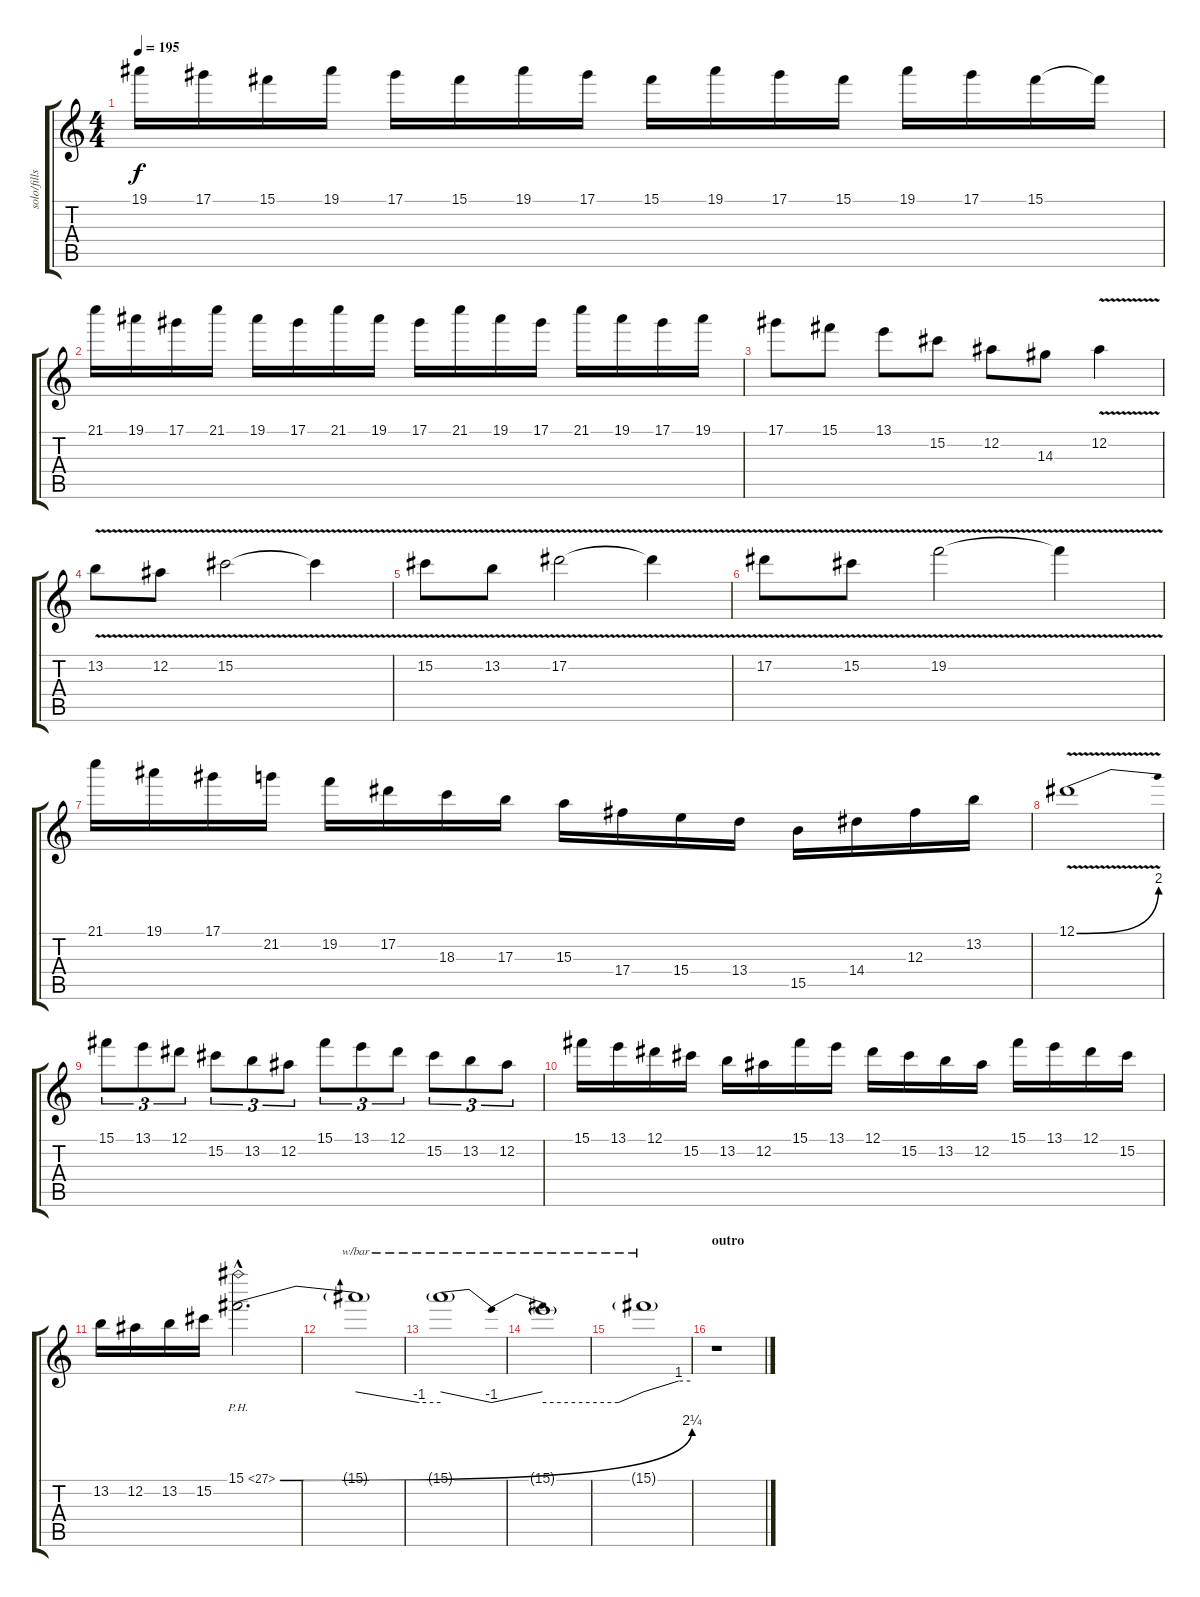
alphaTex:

\track ("solo/fills" "solo/fills") {instrument overdrivenguitar}
\staff {score tabs}
\tuning (Eb4 Bb3 Gb3 Db3 Ab2 Eb2) {hide}
\ts (4 4)
\tempo 195
\clef g2
\ks c
19.1.16{dy f} 17.1.16 15.1.16 19.1.16 17.1.16 15.1.16 19.1.16 17.1.16 15.1.16 19.1.16 17.1.16 15.1.16 19.1.16 17.1.16 15.1.16 15.1{t}.16 |
21.1.16 19.1.16 17.1.16 21.1.16 19.1.16 17.1.16 21.1.16 19.1.16 17.1.16 21.1.16 19.1.16 17.1.16 21.1.16 19.1.16 17.1.16 19.1.16 |
17.1.8 15.1.8 13.1.8 15.2.8 12.2.8 14.3.8 12.2{v}.4 |
13.2{v}.8 12.2{v}.8 15.2{v}.2 15.2{t}.4 |
15.2{v}.8 13.2{v}.8 17.2{v}.2 17.2{t}.4 |
17.2{v}.8 15.2{v}.8 19.2{v}.2 19.2{t}.4 |
21.1.16 19.1.16 17.1.16 21.2.16 19.2.16 17.2.16 18.3.16 17.3.16 15.3.16 17.4.16 15.4.16 13.4.16 15.5.16 14.4.16 12.3.16 13.2.16 |
\section ("" "")
12.1{be (bend 0 0 60 8) v}.1 |
15.1.8{tu (3 2)} 13.1.8{tu (3 2)} 12.1.8{tu (3 2)} 15.2.8{tu (3 2)} 13.2.8{tu (3 2)} 12.2.8{tu (3 2)} 15.1.8{tu (3 2)} 13.1.8{tu (3 2)} 12.1.8{tu (3 2)} 15.2.8{tu (3 2)} 13.2.8{tu (3 2)} 12.2.8{tu (3 2)} |
15.1.16 13.1.16 12.1.16 15.2.16 13.2.16 12.2.16 15.1.16 13.1.16 12.1.16 15.2.16 13.2.16 12.2.16 15.1.16 13.1.16 12.1.16 15.2.16 |
13.2.16 12.2.16 13.2.16 15.2.16 15.1{be (bend 0 0 60 9) ph 12 hac}.2{d} |
15.1{t}.1{tbe (custom default 0 0 45 -4 60 -4)} |
\section ("" "")
15.1{t}.1{tbe (dip default 0 0 30 -4 60 0)} |
15.1{t}.1{tbe (custom default 0 -4 45 -4 60 0)} |
15.1{t}.1{tbe (custom default 0 0 45 4 60 4)} |
\section ("" "outro")
r.1
